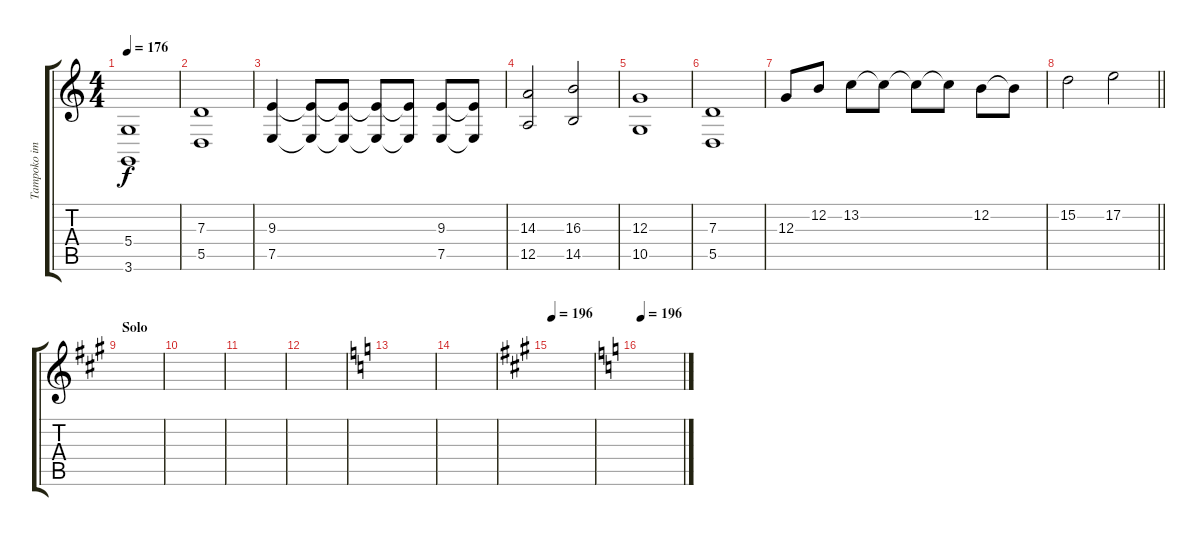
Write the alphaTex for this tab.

\track ("Tampoko importante" "Tampoko im") {instrument vibraphone}
\staff {score tabs}
\tuning (E4 B3 G3 D3 A2 E2) {hide}
\ts (4 4)
\tempo 176
\clef g2
\ks c
(5.4 3.6).1{dy f volume 16 instrument trumpet} |
(7.3 5.5).1 |
(9.3 7.5).4 (9.3{t} 7.5{t}).8 (9.3{t} 7.5{t}).8 (9.3{t} 7.5{t}).8 (9.3{t} 7.5{t}).8 (9.3 7.5).8 (9.3{t} 7.5{t}).8 |
(14.3 12.5).2 (16.3 14.5).2 |
(12.3 10.5).1 |
(7.3 5.5).1 |
12.3.8{volume 11} 12.2.8 13.2.8 13.2{t}.8 13.2{t}.8 13.2{t}.8 12.2.8 12.2{t}.8 |
\barLineRight lightlight
15.2.2 17.2.2 |
\section ("" "Solo")
\ks a
|
|
|
|
\ks c
|
|
\tempo 196
\ks a
|
\tempo 196
\ks c
